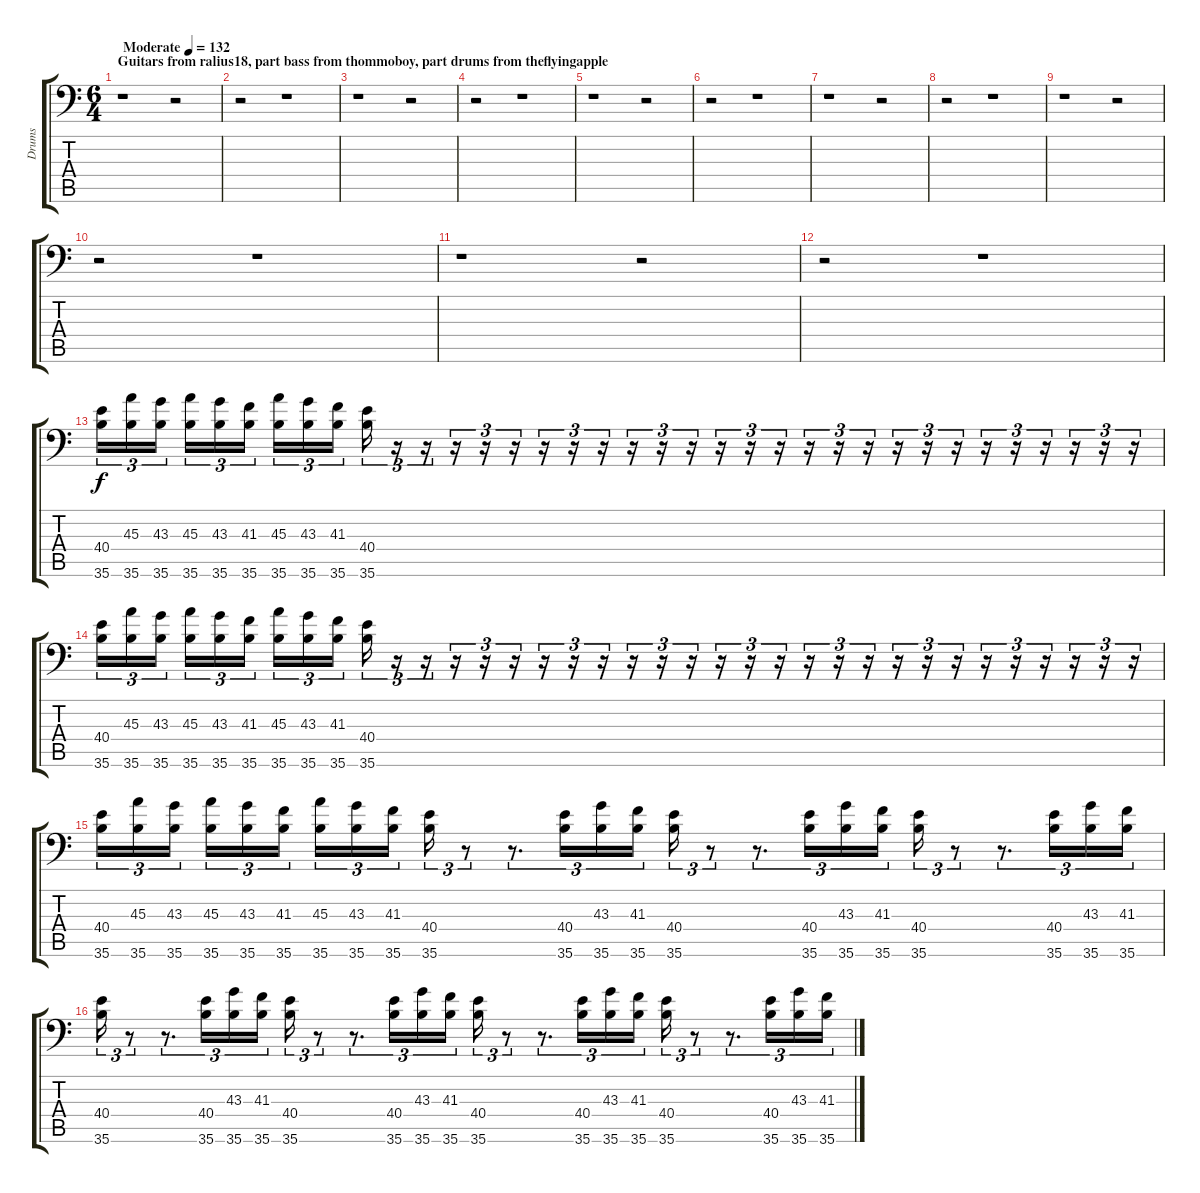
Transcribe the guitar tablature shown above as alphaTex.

\track ("Drums" "Drums") {instrument acousticgrandpiano}
\staff {score tabs}
\tuning (C-1 C-1 C-1 C-1 C-1 C-1) {hide}
\ts (6 4)
\section ("" "Guitars from ralius18, part bass from thommoboy, part drums from theflyingapple")
\tempo (132 "Moderate")
\clef f4
\ks c
r.1{dy f instrument acousticgrandpiano} r.2 |
r.2 r.1 |
r.1 r.2 |
r.2 r.1 |
r.1 r.2 |
r.2 r.1 |
r.1 r.2 |
r.2 r.1 |
r.1 r.2 |
r.2 r.1 |
r.1 r.2 |
r.2 r.1 |
(40.4 35.6).16{tu (3 2)} (45.3 35.6).16{tu (3 2)} (43.3 35.6).16{tu (3 2)} (45.3 35.6).16{tu (3 2)} (43.3 35.6).16{tu (3 2)} (41.3 35.6).16{tu (3 2)} (45.3 35.6).16{tu (3 2)} (43.3 35.6).16{tu (3 2)} (41.3 35.6).16{tu (3 2)} (40.4 35.6).16{tu (3 2)} r.16{tu (3 2)} r.16{tu (3 2)} r.16{tu (3 2)} r.16{tu (3 2)} r.16{tu (3 2)} r.16{tu (3 2)} r.16{tu (3 2)} r.16{tu (3 2)} r.16{tu (3 2)} r.16{tu (3 2)} r.16{tu (3 2)} r.16{tu (3 2)} r.16{tu (3 2)} r.16{tu (3 2)} r.16{tu (3 2)} r.16{tu (3 2)} r.16{tu (3 2)} r.16{tu (3 2)} r.16{tu (3 2)} r.16{tu (3 2)} r.16{tu (3 2)} r.16{tu (3 2)} r.16{tu (3 2)} r.16{tu (3 2)} r.16{tu (3 2)} r.16{tu (3 2)} |
(40.4 35.6).16{tu (3 2)} (45.3 35.6).16{tu (3 2)} (43.3 35.6).16{tu (3 2)} (45.3 35.6).16{tu (3 2)} (43.3 35.6).16{tu (3 2)} (41.3 35.6).16{tu (3 2)} (45.3 35.6).16{tu (3 2)} (43.3 35.6).16{tu (3 2)} (41.3 35.6).16{tu (3 2)} (40.4 35.6).16{tu (3 2)} r.16{tu (3 2)} r.16{tu (3 2)} r.16{tu (3 2)} r.16{tu (3 2)} r.16{tu (3 2)} r.16{tu (3 2)} r.16{tu (3 2)} r.16{tu (3 2)} r.16{tu (3 2)} r.16{tu (3 2)} r.16{tu (3 2)} r.16{tu (3 2)} r.16{tu (3 2)} r.16{tu (3 2)} r.16{tu (3 2)} r.16{tu (3 2)} r.16{tu (3 2)} r.16{tu (3 2)} r.16{tu (3 2)} r.16{tu (3 2)} r.16{tu (3 2)} r.16{tu (3 2)} r.16{tu (3 2)} r.16{tu (3 2)} r.16{tu (3 2)} r.16{tu (3 2)} |
(40.4 35.6).16{tu (3 2)} (45.3 35.6).16{tu (3 2)} (43.3 35.6).16{tu (3 2)} (45.3 35.6).16{tu (3 2)} (43.3 35.6).16{tu (3 2)} (41.3 35.6).16{tu (3 2)} (45.3 35.6).16{tu (3 2)} (43.3 35.6).16{tu (3 2)} (41.3 35.6).16{tu (3 2)} (40.4 35.6).16{tu (3 2)} r.8{tu (3 2)} r.8{d tu (3 2)} (40.4 35.6).16{tu (3 2)} (43.3 35.6).16{tu (3 2)} (41.3 35.6).16{tu (3 2)} (40.4 35.6).16{tu (3 2)} r.8{tu (3 2)} r.8{d tu (3 2)} (40.4 35.6).16{tu (3 2)} (43.3 35.6).16{tu (3 2)} (41.3 35.6).16{tu (3 2)} (40.4 35.6).16{tu (3 2)} r.8{tu (3 2)} r.8{d tu (3 2)} (40.4 35.6).16{tu (3 2)} (43.3 35.6).16{tu (3 2)} (41.3 35.6).16{tu (3 2)} |
(40.4 35.6).16{tu (3 2)} r.8{tu (3 2)} r.8{d tu (3 2)} (40.4 35.6).16{tu (3 2)} (43.3 35.6).16{tu (3 2)} (41.3 35.6).16{tu (3 2)} (40.4 35.6).16{tu (3 2)} r.8{tu (3 2)} r.8{d tu (3 2)} (40.4 35.6).16{tu (3 2)} (43.3 35.6).16{tu (3 2)} (41.3 35.6).16{tu (3 2)} (40.4 35.6).16{tu (3 2)} r.8{tu (3 2)} r.8{d tu (3 2)} (40.4 35.6).16{tu (3 2)} (43.3 35.6).16{tu (3 2)} (41.3 35.6).16{tu (3 2)} (40.4 35.6).16{tu (3 2)} r.8{tu (3 2)} r.8{d tu (3 2)} (40.4 35.6).16{tu (3 2)} (43.3 35.6).16{tu (3 2)} (41.3 35.6).16{tu (3 2)}
